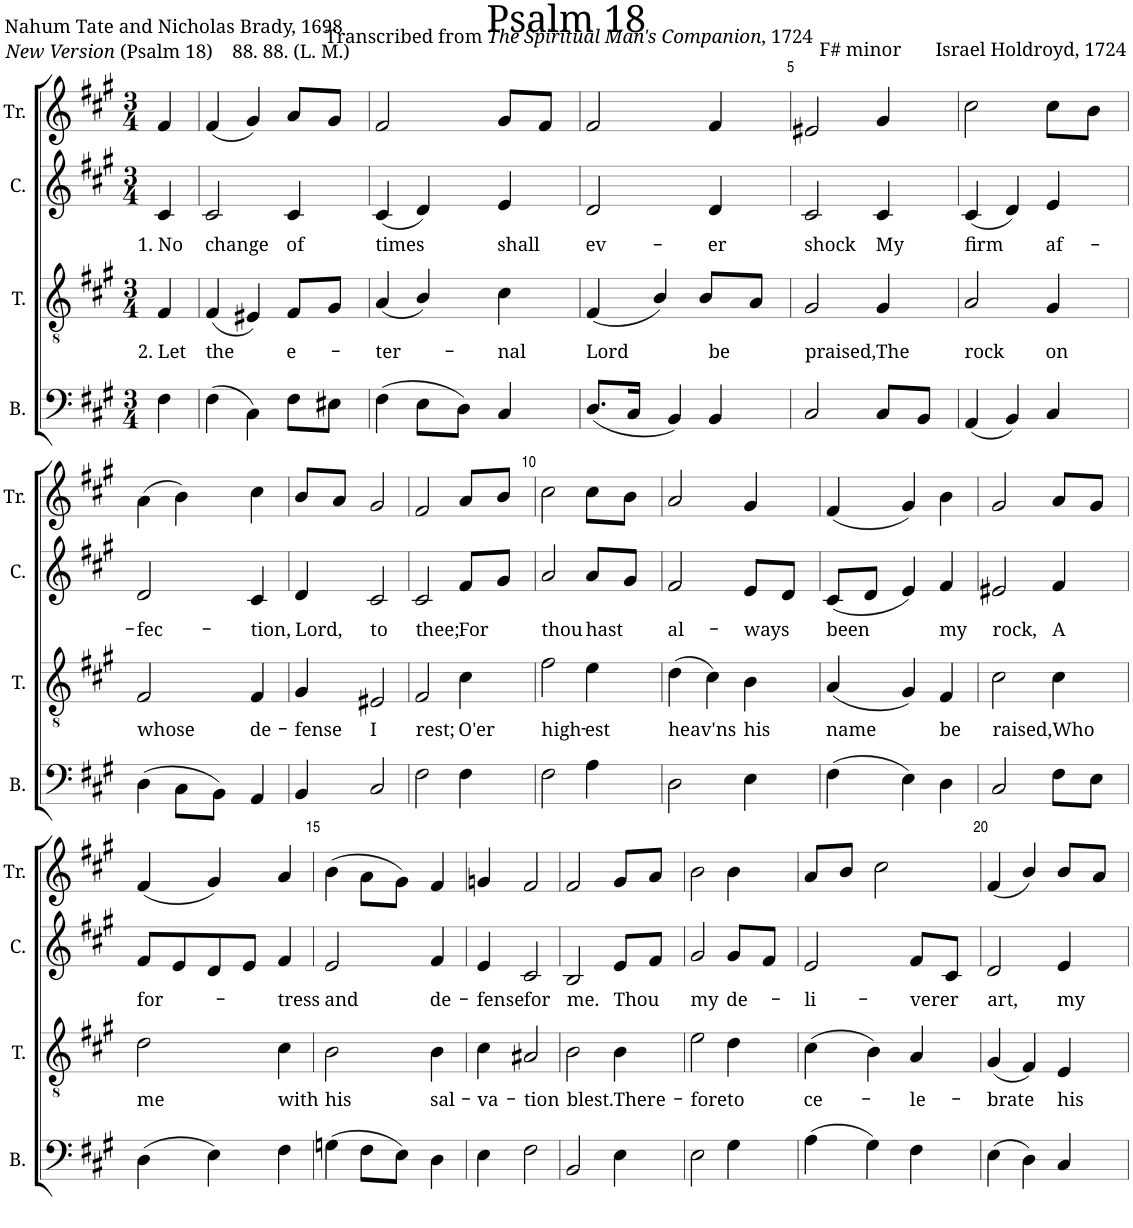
**kern	**kern	**text	**kern	**text	**kern
*part4	*part3	*part3	*part2	*part2	*part1
*staff4	*staff3	*staff3	*staff2	*staff2	*staff1
*I"B.	*I"T.	*	*I"C.	*	*I"Tr.
*I'B.	*I'T.	*	*I'C.	*	*I'Tr.
*clefF4	*clefGv2	*	*clefG2	*	*clefG2
*k[f#c#g#]	*k[f#c#g#]	*	*k[f#c#g#]	*	*k[f#c#g#]
*M3/4	*M3/4	*	*M3/4	*	*M3/4
=1	=1	=1	=1	=1	=1
!	!	!LO:LY:b	!	!LO:LY:b	!
4F#\	4F#/	2. Let	4c#/	1. No	4f#/
=2	=2	=2	=2	=2	=2
!	!	!LO:LY:b	!	!LO:LY:b	!
(4F#\	(4F#/	the	2c#/	change	(4f#/
4C#\)	4E#X/)	.	.	.	4g#/)
!	!	!LO:LY:b	!	!LO:LY:b	!
8F#\L	8F#/L	e-	4c#/	of	8a/L
8E#X\J	8G#/J	.	.	.	8g#/J
=3	=3	=3	=3	=3	=3
!	!	!LO:LY:b	!	!LO:LY:b	!
(4F#\	(4A/	-ter-	(4c#/	times	2f#/
8E\L	4B/)	.	4d/)	.	.
8D\J)	.	.	.	.	.
!	!	!LO:LY:b	!	!LO:LY:b	!
4C#/	4c#\	-nal	4e/	shall	8g#/L
.	.	.	.	.	8f#/J
=4	=4	=4	=4	=4	=4
!	!	!LO:LY:b	!	!LO:LY:b	!
(8.D/L	(4F#/	Lord	2d/	ev-	2f#/
16C#/Jk	.	.	.	.	.
4BB/)	4B/)	.	.	.	.
!	!	!LO:LY:b	!	!LO:LY:b	!
4BB/	8B/L	be	4d/	-er	4f#/
.	8A/J	.	.	.	.
=5	=5	=5	=5	=5	=5
!	!	!LO:LY:b	!	!LO:LY:b	!
2C#/	2G#/	praised,	2c#/	shock	2e#X/
!	!	!LO:LY:b	!	!LO:LY:b	!
8C#/L	4G#/	The	4c#/	My	4g#/
8BB/J	.	.	.	.	.
=6	=6	=6	=6	=6	=6
!	!	!LO:LY:b	!	!LO:LY:b	!
(4AA/	2A/	rock	(4c#/	firm	2cc#\
4BB/)	.	.	4d/)	.	.
!	!	!LO:LY:b	!	!LO:LY:b	!
4C#/	4G#/	on	4e/	af-	8cc#\L
.	.	.	.	.	8b\J
!!LO:LB:g=z
=7	=7	=7	=7	=7	=7
!	!	!LO:LY:b	!	!LO:LY:b	!
(4D\	2F#/	whose	2d/	-fec-	(4a\
8C#\L	.	.	.	.	4b\)
8BB\J)	.	.	.	.	.
!	!	!LO:LY:b	!	!LO:LY:b	!
4AA/	4F#/	de-	4c#/	-tion,	4cc#\
=8	=8	=8	=8	=8	=8
!	!	!LO:LY:b	!	!LO:LY:b	!
4BB/	4G#/	-fense	4d/	Lord,	8b/L
.	.	.	.	.	8a/J
!	!	!LO:LY:b	!	!LO:LY:b	!
2C#/	2E#X/	I	2c#/	to	2g#/
=9	=9	=9	=9	=9	=9
!	!	!LO:LY:b	!	!LO:LY:b	!
2F#\	2F#/	rest;	2c#/	thee;	2f#/
!	!	!LO:LY:b	!	!LO:LY:b	!
4F#\	4c#\	O'er	8f#/L	For	8a/L
.	.	.	8g#/J	.	8b/J
=10	=10	=10	=10	=10	=10
!	!	!LO:LY:b	!	!LO:LY:b	!
2F#\	2f#\	high-	2a/	thou	2cc#\
!	!	!LO:LY:b	!	!LO:LY:b	!
4A\	4e\	-est	8a/L	hast	8cc#\L
.	.	.	8g#/J	.	8b\J
=11	=11	=11	=11	=11	=11
!	!	!LO:LY:b	!	!LO:LY:b	!
2D\	(4d\	heav'ns	2f#/	al-	2a/
.	4c#\)	.	.	.	.
!	!	!LO:LY:b	!	!LO:LY:b	!
4E\	4B\	his	8e/L	-ways	4g#/
.	.	.	8d/J	.	.
=12	=12	=12	=12	=12	=12
!	!	!LO:LY:b	!	!LO:LY:b	!
(4F#\	(4A/	name	(8c#/L	been	(4f#/
.	.	.	8d/J	.	.
4E\)	4G#/)	.	4e/)	.	4g#/)
!	!	!LO:LY:b	!	!LO:LY:b	!
4D\	4F#/	be	4f#/	my	4b\
=13	=13	=13	=13	=13	=13
!	!	!LO:LY:b	!	!LO:LY:b	!
2C#/	2c#\	raised,	2e#X/	rock,	2g#/
!	!	!LO:LY:b	!	!LO:LY:b	!
8F#\L	4c#\	Who	4f#/	A	8a/L
8E\J	.	.	.	.	8g#/J
!!LO:LB:g=z
=14	=14	=14	=14	=14	=14
!	!	!LO:LY:b	!	!LO:LY:b	!
(4D\	2d\	me	8f#/L	for-	(4f#/
.	.	.	8e/	.	.
4E\)	.	.	8d/	.	4g#/)
.	.	.	8e/J	.	.
!	!	!LO:LY:b	!	!LO:LY:b	!
4F#\	4c#\	with	4f#/	-tress	4a/
=15	=15	=15	=15	=15	=15
!	!	!LO:LY:b	!	!LO:LY:b	!
(4Gn\	2B\	his	2e/	and	(4b\
8F#\L	.	.	.	.	8a\L
8E\J)	.	.	.	.	8g#\J)
!	!	!LO:LY:b	!	!LO:LY:b	!
4D\	4B\	sal-	4f#/	de-	4f#/
=16	=16	=16	=16	=16	=16
!	!	!LO:LY:b	!	!LO:LY:b	!
4E\	4c#\	-va-	4e/	-fense	4gn/
!	!	!LO:LY:b	!	!LO:LY:b	!
2F#\	2A#X/	-tion	2c#/	for	2f#/
=17	=17	=17	=17	=17	=17
!	!	!LO:LY:b	!	!LO:LY:b	!
2BB/	2B\	blest.	2B/	me.	2f#/
!	!	!LO:LY:b	!	!LO:LY:b	!
4E\	4B\	There-	8e/L	Thou	8g#/L
.	.	.	8f#/J	.	8a/J
=18	=18	=18	=18	=18	=18
!	!	!LO:LY:b	!	!LO:LY:b	!
2E\	2e\	-fore	2g#/	my	2b\
!	!	!LO:LY:b	!	!LO:LY:b	!
4G#\	4d\	to	8g#/L	de-	4b\
.	.	.	8f#/J	.	.
=19	=19	=19	=19	=19	=19
!	!	!LO:LY:b	!	!LO:LY:b	!
(4A\	(4c#\	ce-	2e/	-li-	8a/L
.	.	.	.	.	8b/J
4G#\)	4B\)	.	.	.	2cc#\
!	!	!LO:LY:b	!	!LO:LY:b	!
4F#\	4A/	-le-	8f#/L	-verer	.
.	.	.	8c#/J	.	.
=20	=20	=20	=20	=20	=20
!	!	!LO:LY:b	!	!LO:LY:b	!
(4E\	(4G#/	-brate	2d/	art,	(4f#/
4D\)	4F#/)	.	.	.	4b/)
!	!	!LO:LY:b	!	!LO:LY:b	!
4C#/	4E/	his	4e/	my	8b/L
.	.	.	.	.	8a/J
=	=	=	=	=	=
*-	*-	*-	*-	*-	*-
